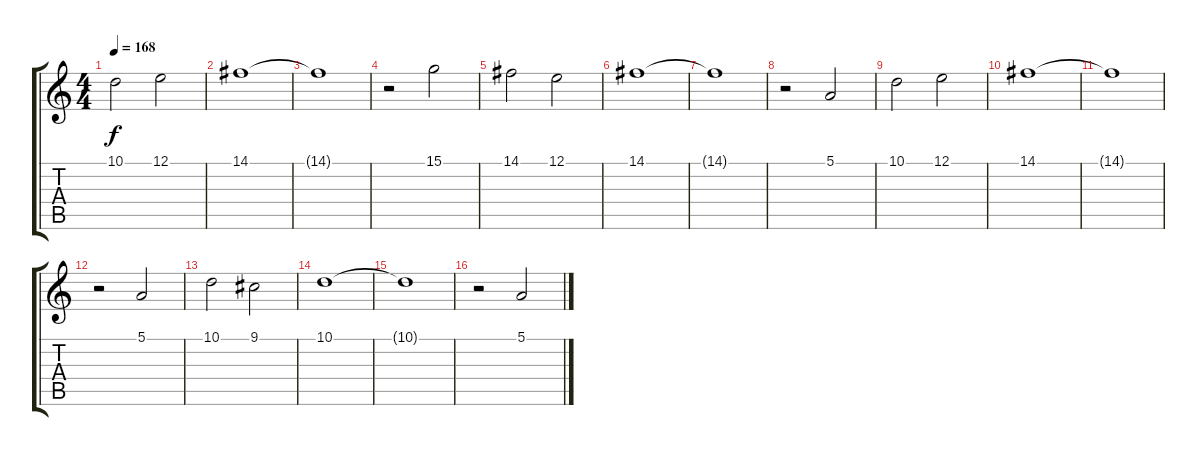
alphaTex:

\track "" {instrument clarinet}
\staff {score tabs}
\tuning (E4 B3 G3 D3 A2 E2) {hide}
\ts (4 4)
\tempo 168
\clef g2
\ks c
10.1.2{dy f} 12.1.2 |
14.1.1 |
14.1{t}.1 |
r.2 15.1.2 |
14.1.2 12.1.2 |
14.1.1 |
14.1{t}.1 |
r.2 5.1.2 |
10.1.2 12.1.2 |
14.1.1 |
14.1{t}.1 |
r.2 5.1.2 |
10.1.2 9.1.2 |
10.1.1 |
10.1{t}.1 |
r.2 5.1.2
